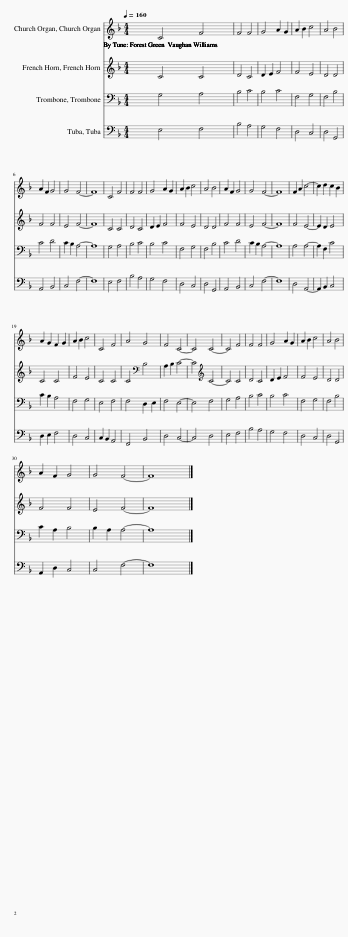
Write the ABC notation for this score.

X:1
%%score 1 2 3 4
L:1/8
Q:1/4=160
M:4/4
I:linebreak $
K:F
V:1 treble
V:2 treble
V:3 bass
V:4 bass
V:1
 C4 F4 | F4 F4 | G4 A2 G2 | A2 B2 c4 | A4 B4 |$ %5
 A2 F2 G4 | G4 F4- | F8 | C4 F4 | F4 F4 | %10
 G4 A2 G2 | A2 B2 c4 | A4 B4 | A2 F2 G4 | G4 F4- | %15
 F8 | F2 A2 c4- | c2 d2 c2 B2 |$ A2 G2 F2 G2 | A2 B2 c4 | %20
 C4 F4 | A4 G4 | F4 C4- | C4 C4- | C4 F4 | %25
 F4 F4 | G4 A2 G2 | A2 B2 c4 | A4 B4 |$ A2 F2 G4 | %30
 G4 F4- | F8 |] %32
V:2
 C4 C4 | D4 C4 | D2 E2 F4 | F4 E4 | D4 D4 |$ %5
 F4 F4 | E4 F4- | F8 | C4 C4 | D4 C4 | %10
 D2 E2 F4 | F4 E4 | D4 D4 | F4 F4 | E4 F4- | %15
 F8 | F4 E4- | E2 D2 E4 |$ C4 C4 | F4 E4 | %20
 C4 C4 | C4[K:bass] B,4 | A,2 B,2 C4- | C4[K:treble] C4- | C4 C4 | %25
 D4 C4 | D2 E2 F4 | F4 E4 | D4 D4 |$ F4 F4 | %30
 E4 F4- | F8 |] %32
V:3
 G,4 A,4 | B,4 C4 | B,4 C4 | F,4 G,4 | F,4 B,4 |$ %5
 C4 D4 | C2 B,2 A,4- | A,8 | G,4 A,4 | B,4 C4 | %10
 B,4 C4 | F,4 G,4 | F,4 B,4 | C4 D4 | C2 B,2 A,4- | %15
 A,8 | A,4 A,4- | A,2 F,2 C4 |$ C2 B,2 A,4 | F,4 G,4 | %20
 E,4 F,4 | F,4 D,2 E,2 | F,4 E,4- | E,4 F,4 | G,4 A,4 | %25
 B,4 C4 | B,4 C4 | F,4 G,4 | F,4 B,4 |$ C2 A,2 B,4 | %30
 B,2 A,2 A,4- | A,8 |] %32
V:4
 E,4 F,4 | B,4 A,4 | G,4 F,4 | D,4 C,4 | D,4 G,,4 |$ %5
 A,,4 B,,4 | C,4 F,4- | F,8 | E,4 F,4 | B,4 A,4 | %10
 G,4 F,4 | D,4 C,4 | D,4 G,,4 | A,,4 B,,4 | C,4 F,4- | %15
 F,8 | D,4 A,,4- | A,,2 B,,2 C,4 |$ D,2 E,2 F,4 | D,4 C,4 | %20
 C,2 B,,2 A,,4 | F,,4 B,,4 | D,4 C,4- | C,4 D,4 | E,4 F,4 | %25
 B,4 A,4 | G,4 F,4 | D,4 C,4 | D,4 G,,4 |$ A,,2 D,2 C,4 | %30
 C,4 F,4- | F,8 |] %32
